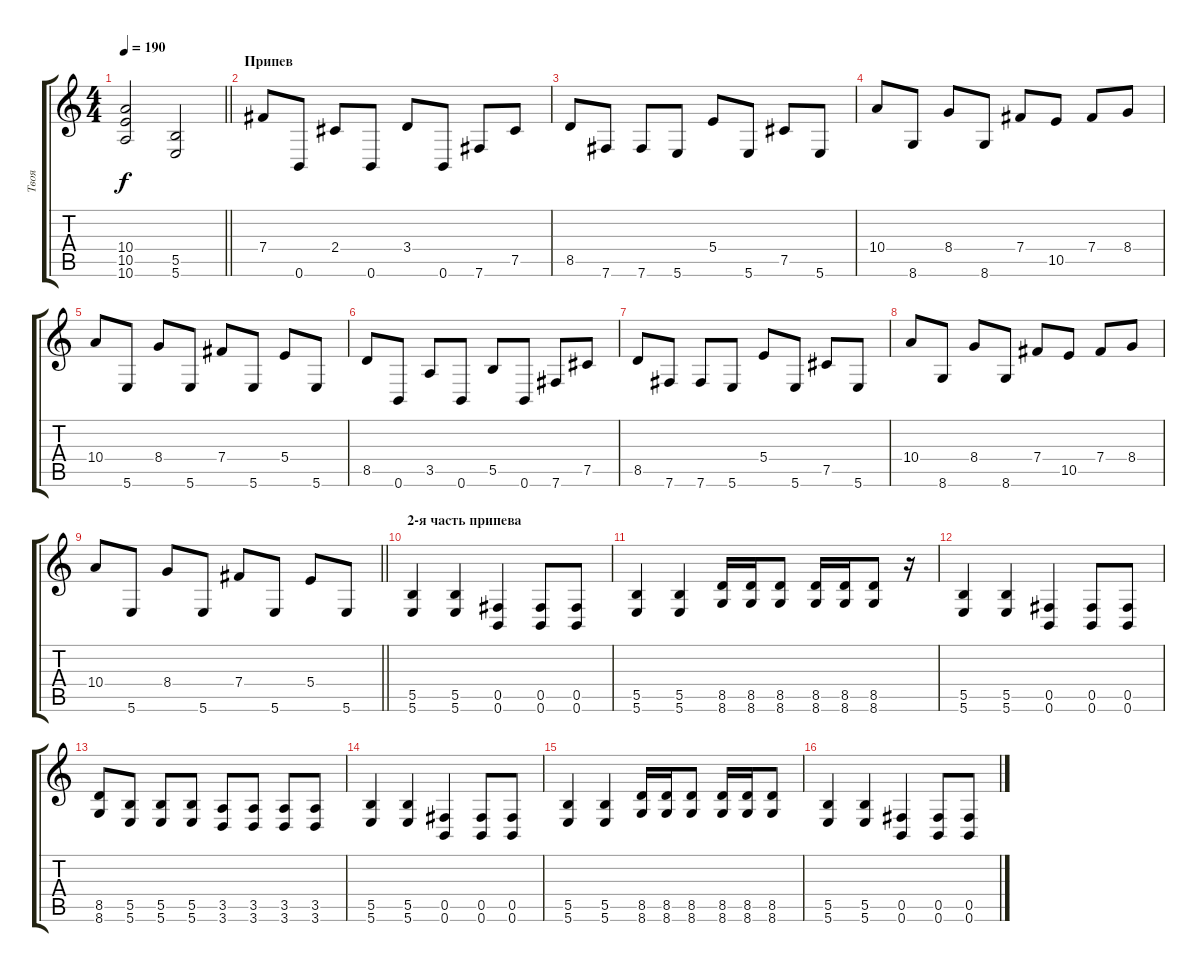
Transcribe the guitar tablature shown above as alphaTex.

\track ("Твоя" "Твоя") {instrument overdrivenguitar}
\staff {score tabs}
\tuning (Db4 Ab3 E3 B2 Gb2 B1) {hide}
\ts (4 4)
\tempo 190
\clef g2
\barLineRight lightlight
\ks c
(10.4 10.5 10.6).2{dy f} (5.5 5.6).2 |
\section ("" "Припев")
7.4.8 0.6.8 2.4.8 0.6.8 3.4.8 0.6.8 7.6.8 7.5.8 |
8.5.8 7.6.8 7.6.8 5.6.8 5.4.8 5.6.8 7.5.8 5.6.8 |
10.4.8 8.6.8 8.4.8 8.6.8 7.4.8 10.5.8 7.4.8 8.4.8 |
10.4.8 5.6.8 8.4.8 5.6.8 7.4.8 5.6.8 5.4.8 5.6.8 |
8.5.8 0.6.8 3.5.8 0.6.8 5.5.8 0.6.8 7.6.8 7.5.8 |
8.5.8 7.6.8 7.6.8 5.6.8 5.4.8 5.6.8 7.5.8 5.6.8 |
10.4.8 8.6.8 8.4.8 8.6.8 7.4.8 10.5.8 7.4.8 8.4.8 |
\barLineRight lightlight
10.4.8 5.6.8 8.4.8 5.6.8 7.4.8 5.6.8 5.4.8 5.6.8 |
\section ("" "2-я часть припева")
(5.5 5.6).4 (5.5 5.6).4 (0.5 0.6).4 (0.5 0.6).8 (0.5 0.6).8 |
(5.5 5.6).4 (5.5 5.6).4 (8.5 8.6).16 (8.5 8.6).16 (8.5 8.6).8 (8.5 8.6).16 (8.5 8.6).16 (8.5 8.6).8 r.16 |
(5.5 5.6).4 (5.5 5.6).4 (0.5 0.6).4 (0.5 0.6).8 (0.5 0.6).8 |
(8.5 8.6).8 (5.5 5.6).8 (5.5 5.6).8 (5.5 5.6).8 (3.5 3.6).8 (3.5 3.6).8 (3.5 3.6).8 (3.5 3.6).8 |
(5.5 5.6).4 (5.5 5.6).4 (0.5 0.6).4 (0.5 0.6).8 (0.5 0.6).8 |
(5.5 5.6).4 (5.5 5.6).4 (8.5 8.6).16 (8.5 8.6).16 (8.5 8.6).8 (8.5 8.6).16 (8.5 8.6).16 (8.5 8.6).8 |
(5.5 5.6).4 (5.5 5.6).4 (0.5 0.6).4 (0.5 0.6).8 (0.5 0.6).8
